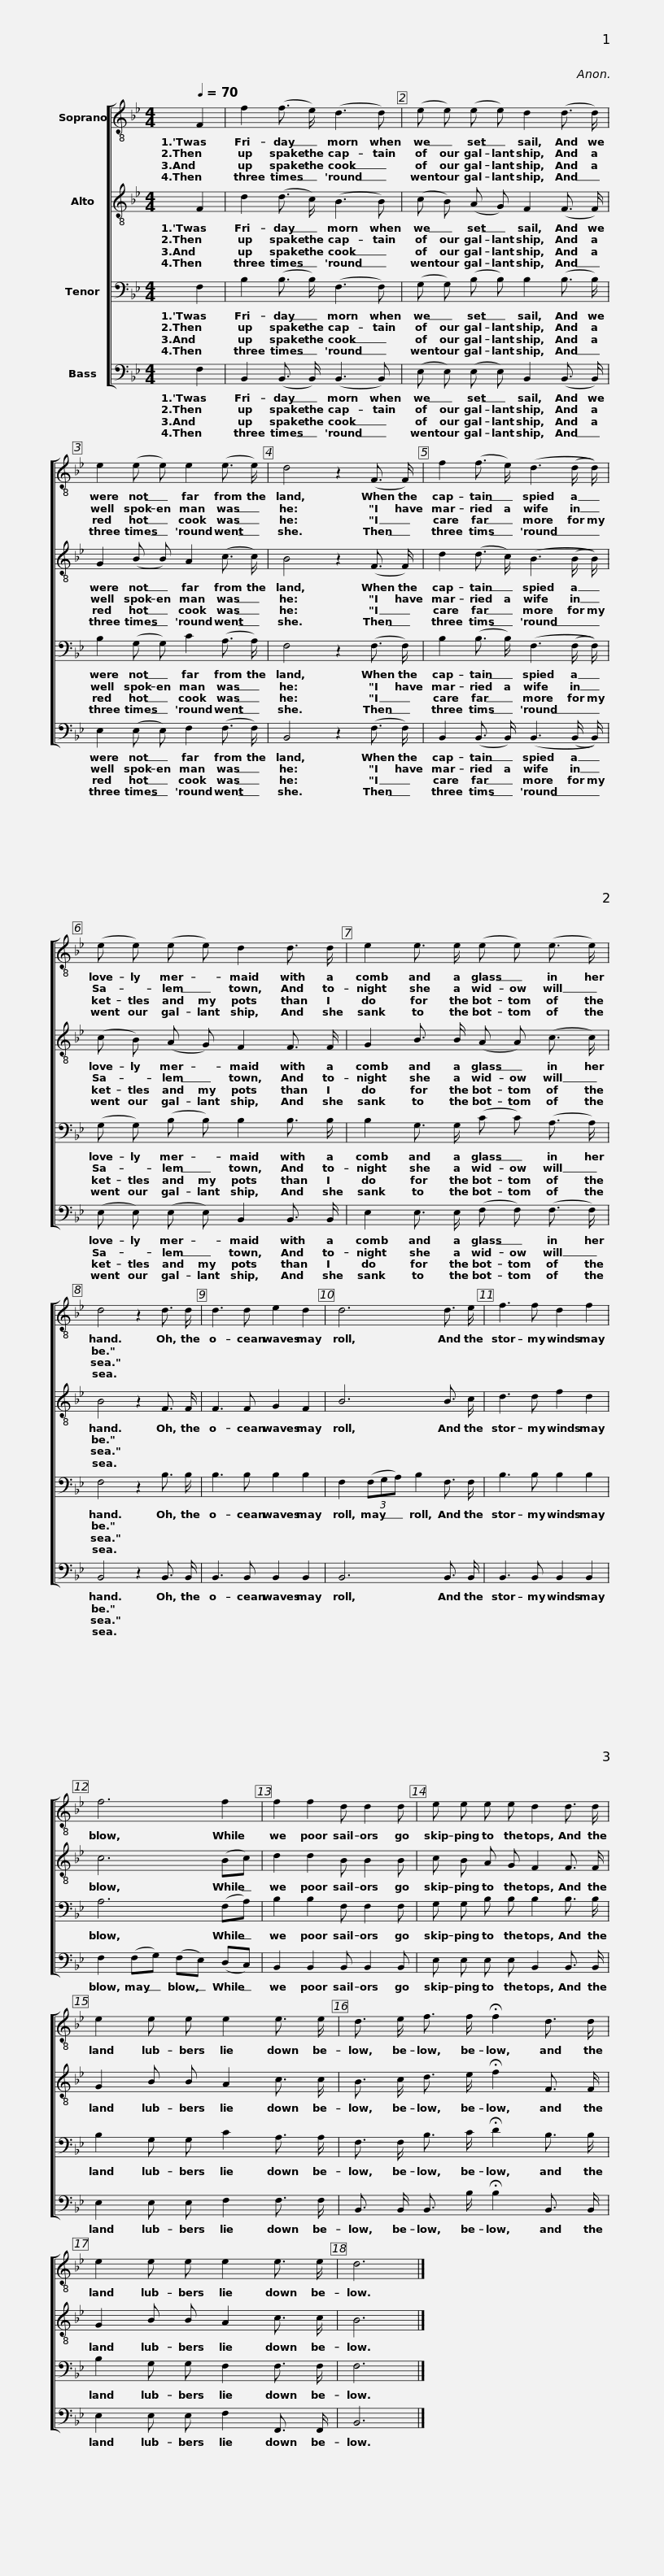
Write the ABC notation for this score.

X:1
%%score [ 1 2 3 4 ]
L:1/8
Q:1/4=70
M:4/4
I:linebreak $
K:Bb
V:1 treble-8
V:2 treble-8
V:3 bass
V:4 bass
V:1
 F2 | f2 (f3/2 e/) (d3 d) | (e e) (e e) d2 (d3/2 d/) | e2 (e e) e2 (e3/2 e/) |$ d4 z2 (F3/2 F/) | %5
 f2 (f3/2 e/) (d3 (d/ d/)) | (e e) (e e) d2 d3/2 d/ | e2 e3/2 e/ (e e) (e3/2 e/) |$ d4 z2 d3/2 d/ | d3 d e2 d2 | %10
 d6 d3/2 e/ | f3 f d2 f2 | f6 f2 |$ f2 f2 d d2 d | e e e e d2 d3/2 d/ | %15
 e2 e e e2 e3/2 e/ |$ d3/2 e/ f3/2 f/ !fermata!f2 d3/2 d/ | e2 e e e2 e3/2 e/ | d6 |] %19
V:2
 F2 | d2 (d3/2 c/) (B3 B) | (c B) (A G) F2 (F3/2 F/) | G2 (B B) A2 (c3/2 c/) |$ B4 z2 (F3/2 F/) | %5
 d2 (d3/2 c/) (B3 (B/ B/)) | (c B) (A G) F2 F3/2 F/ | G2 B3/2 B/ (A A) (c3/2 c/) |$ B4 z2 F3/2 F/ | F3 F G2 F2 | %10
 B6 B3/2 c/ | d3 d f2 d2 | c6 (Bc) |$ d2 d2 B B2 B | c B A G F2 F3/2 F/ | %15
 G2 B B A2 c3/2 c/ |$ B3/2 c/ d3/2 e/ !fermata!f2 F3/2 F/ | G2 B B A2 c3/2 c/ | B6 |] %19
V:3
 F,2 | B,2 (B,3/2 B,/) (F,3 F,) | (G, G,) (B, B,) B,2 (B,3/2 B,/) | B,2 (G, G,) C2 (A,3/2 A,/) |$ F,4 z2 (F,3/2 F,/) | %5
 B,2 (B,3/2 B,/) (F,3 (F,/ F,/)) | (G, G,) (B, B,) B,2 B,3/2 B,/ | B,2 G,3/2 G,/ (C C) (A,3/2 A,/) |$ F,4 z2 B,3/2 B,/ | B,3 B, B,2 B,2 | %10
 F,2 (3(F,G,A,) B,2 F,3/2 F,/ | B,3 B, B,2 B,2 | A,6 (F,A,) |$ B,2 B,2 F, F,2 F, | G, G, B, B, B,2 B,3/2 B,/ | %15
 B,2 G, G, C2 A,3/2 A,/ |$ F,3/2 F,/ B,3/2 C/ !fermata!D2 B,3/2 B,/ | B,2 G, G, F,2 F,3/2 F,/ | F,6 |] %19
V:4
 F,2 | B,,2 (B,,3/2 B,,/) (B,,3 B,,) | (E, E,) (E, E,) B,,2 (B,,3/2 B,,/) | E,2 (E, E,) F,2 (F,3/2 F,/) |$ B,,4 z2 (F,3/2 F,/) | %5
 B,,2 (B,,3/2 B,,/) (B,,3 (B,,/ B,,/)) | (E, E,) (E, E,) B,,2 B,,3/2 B,,/ | E,2 E,3/2 E,/ (F, F,) (F,3/2 F,/) |$ B,,4 z2 B,,3/2 B,,/ | B,,3 B,, B,,2 B,,2 | %10
 B,,6 B,,3/2 B,,/ | B,,3 B,, B,,2 B,,2 | F,2 (F,G,) (F,E,) (D,C,) |$ B,,2 B,,2 B,, B,,2 B,, | E, E, E, E, B,,2 B,,3/2 B,,/ | %15
 E,2 E, E, F,2 F,3/2 F,/ |$ B,,3/2 B,,/ B,,3/2 B,/ !fermata!B,2 B,,3/2 B,,/ | E,2 E, E, F,2 F,,3/2 F,,/ | B,,6 |] %19
